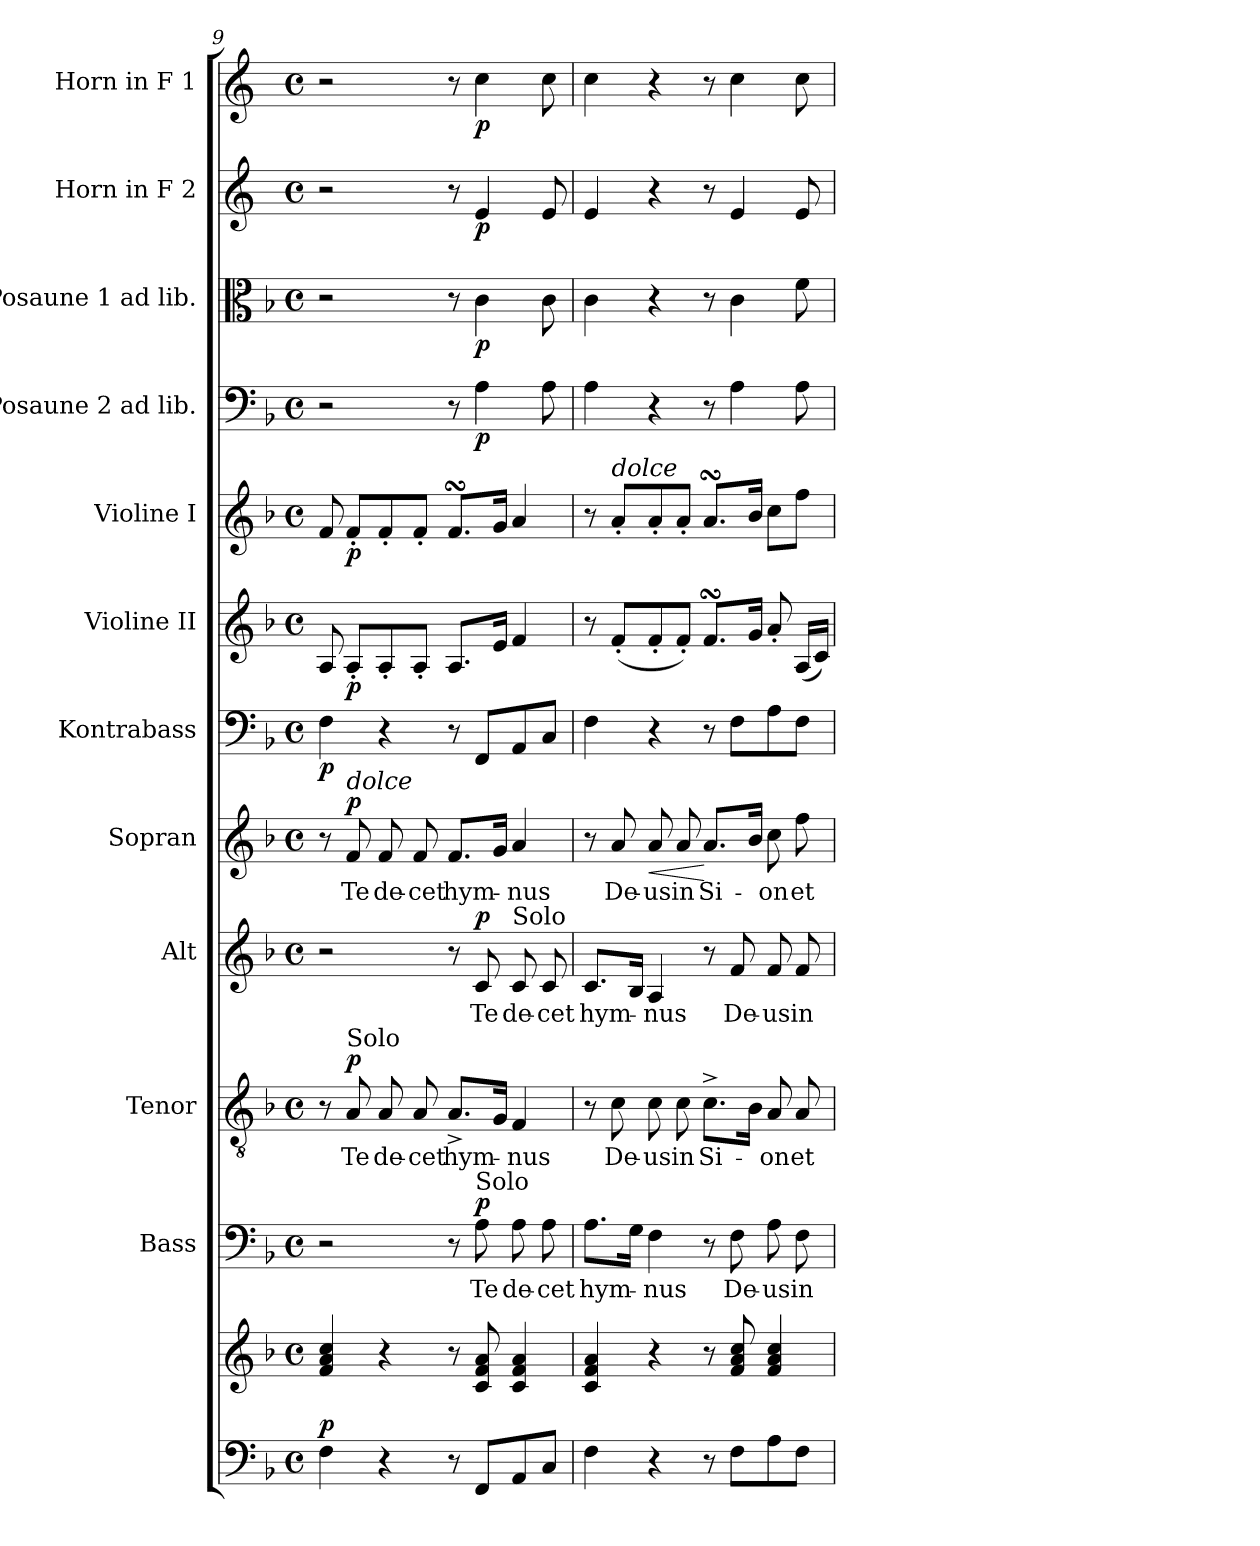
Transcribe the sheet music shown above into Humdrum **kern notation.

**kern	**kern	**dynam	**kern	**text	**dynam	**kern	**text	**dynam	**kern	**text	**dynam	**kern	**text	**dynam	**kern	**dynam	**kern	**dynam	**kern	**dynam	**kern	**dynam	**kern	**dynam	**kern	**dynam	**kern	**dynam
*part12	*part12	*part12	*part11	*part11	*part11	*part10	*part10	*part10	*part9	*part9	*part9	*part8	*part8	*part8	*part7	*part7	*part6	*part6	*part5	*part5	*part4	*part4	*part3	*part3	*part2	*part2	*part1	*part1
*staff13	*staff12	*staff12/13	*staff11	*staff11	*staff11	*staff10	*staff10	*staff10	*staff9	*staff9	*staff9	*staff8	*staff8	*staff8	*staff7	*staff7	*staff6	*staff6	*staff5	*staff5	*staff4	*staff4	*staff3	*staff3	*staff2	*staff2	*staff1	*staff1
*	*	*	*I"Bass	*	*	*I"Tenor	*	*	*I"Alt	*	*	*I"Sopran	*	*	*I"Kontrabass	*	*I"Violine II	*	*I"Violine I	*	*I"Posaune 2 ad lib.	*	*I"Posaune 1 ad lib.	*	*I"Horn in F 2	*	*I"Horn in F 1	*
*	*	*	*I'B.	*	*	*I'T.	*	*	*I'A.	*	*	*I'S.	*	*	*I'Kb.	*	*I'Vl. II	*	*I'Vl. I	*	*I'Pos. 2	*	*I'Pos. 1	*	*I'Hrn. F 2	*	*I'Hrn. F 1	*
*clefF4	*clefG2	*	*clefF4	*	*	*clefGv2	*	*	*clefG2	*	*	*clefG2	*	*	*clefF4	*	*clefG2	*	*clefG2	*	*clefF4	*	*clefC3	*	*clefG2	*	*clefG2	*
*	*	*	*	*	*	*	*	*	*	*	*	*	*	*	*ITrd7c12	*	*	*	*	*	*	*	*	*	*ITrd4c7	*	*ITrd4c7	*
*k[b-]	*k[b-]	*	*k[b-]	*	*	*k[b-]	*	*	*k[b-]	*	*	*k[b-]	*	*	*k[b-]	*	*k[b-]	*	*k[b-]	*	*k[b-]	*	*k[b-]	*	*k[b-]	*	*k[b-]	*
*F:	*F:	*	*F:	*	*	*F:	*	*	*F:	*	*	*F:	*	*	*F:	*	*F:	*	*F:	*	*F:	*	*F:	*	*F:	*	*F:	*
*M4/4	*M4/4	*	*M4/4	*	*	*M4/4	*	*	*M4/4	*	*	*M4/4	*	*	*M4/4	*	*M4/4	*	*M4/4	*	*M4/4	*	*M4/4	*	*M4/4	*	*M4/4	*
*met(c)	*met(c)	*	*met(c)	*	*	*met(c)	*	*	*met(c)	*	*	*met(c)	*	*	*met(c)	*	*met(c)	*	*met(c)	*	*met(c)	*	*met(c)	*	*met(c)	*	*met(c)	*
=9	=9	=9	=9	=9	=9	=9	=9	=9	=9	=9	=9	=9	=9	=9	=9	=9	=9	=9	=9	=9	=9	=9	=9	=9	=9	=9	=9	=9
!	!	!LO:DY:a=2	!	!	!	!	!	!	!	!	!	!	!	!	!	!LO:DY:b	!	!	!	!	!	!	!	!	!	!	!	!
4F\	4f/ 4a/ 4cc/	p	2r	.	.	8r	.	.	2r	.	.	8r	.	.	4FF\	p	8A/	.	8f/	.	2r	.	2r	.	2r	.	2r	.
!	!	!	!	!	!	!	!	!	!	!	!	!LO:TX:a:i:t=dolce	!	!	!	!	!	!	!	!	!	!	!	!	!	!	!	!
!	!	!	!	!	!	!LO:TX:a:t=Solo	!	!	!	!	!	!	!	!	!	!	!	!	!	!	!	!	!	!	!	!	!	!
!	!	!	!	!	!	!	!LO:LY:b	!LO:DY:a	!	!	!	!	!LO:LY:b	!LO:DY:a	!	!	!	!LO:DY:b	!	!LO:DY:b	!	!	!	!	!	!	!	!
.	.	.	.	.	.	8A/	Te	p	.	.	.	8f/	Te	p	.	.	8A'</L	p	8f'</L	p	.	.	.	.	.	.	.	.
!	!	!	!	!	!	!	!LO:LY:b	!	!	!	!	!	!LO:LY:b	!	!	!	!	!	!	!	!	!	!	!	!	!	!	!
4r	4r	.	.	.	.	8A/	de-	.	.	.	.	8f/	de-	.	4r	.	8A'</	.	8f'</	.	.	.	.	.	.	.	.	.
!	!	!	!	!	!	!	!LO:LY:b	!	!	!	!	!	!LO:LY:b	!	!	!	!	!	!	!	!	!	!	!	!	!	!	!
.	.	.	.	.	.	8A/	-cet	.	.	.	.	8f/	-cet	.	.	.	8A'</J	.	8f'</J	.	.	.	.	.	.	.	.	.
!	!	!	!	!	!	!	!LO:LY:b	!	!	!	!	!	!LO:LY:b	!	!	!	!	!	!	!	!	!	!	!	!	!	!	!
8r	8r	.	8r	.	.	8.A^>/L	hym-	.	8r	.	.	8.f/L	hym-	.	8r	.	8.A/L	.	8.fsSSs/L	.	8r	.	8r	.	8r	.	8r	.
!	!	!	!LO:TX:a:t=Solo	!	!	!	!	!	!	!	!	!	!	!	!	!	!	!	!	!	!	!	!	!	!	!	!	!
!	!	!	!	!LO:LY:b	!LO:DY:a	!	!	!	!	!LO:LY:b	!LO:DY:a	!	!	!	!	!	!	!	!	!	!	!LO:DY:b	!	!LO:DY:b	!	!LO:DY:b	!	!LO:DY:b
8FF/L	8c/ 8f/ 8a/	.	8A\	Te	p	.	.	.	8c/	Te	p	.	.	.	8FFF/L	.	.	.	.	.	4A\	p	4c\	p	4A/	p	4f\	p
.	.	.	.	.	.	16G/Jk	.	.	.	.	.	16g/Jk	.	.	.	.	16e/Jk	.	16g/Jk	.	.	.	.	.	.	.	.	.
!	!	!	!	!	!	!	!	!	!LO:TX:a:t=Solo	!	!	!	!	!	!	!	!	!	!	!	!	!	!	!	!	!	!	!
!	!	!	!	!LO:LY:b	!	!	!LO:LY:b	!	!	!LO:LY:b	!	!	!LO:LY:b	!	!	!	!	!	!	!	!	!	!	!	!	!	!	!
8AA/	4c/ 4f/ 4a/	.	8A\	de-	.	4F/	-nus	.	8c/	de-	.	4a/	-nus	.	8AAA/	.	4f/	.	4a/	.	.	.	.	.	.	.	.	.
!	!	!	!	!LO:LY:b	!	!	!	!	!	!LO:LY:b	!	!	!	!	!	!	!	!	!	!	!	!	!	!	!	!	!	!
8C/J	.	.	8A\	-cet	.	.	.	.	8c/	-cet	.	.	.	.	8CC/J	.	.	.	.	.	8A\	.	8c\	.	8A/	.	8f\	.
=10	=10	=10	=10	=10	=10	=10	=10	=10	=10	=10	=10	=10	=10	=10	=10	=10	=10	=10	=10	=10	=10	=10	=10	=10	=10	=10	=10	=10
!	!	!	!	!LO:LY:b	!	!	!	!	!	!LO:LY:b	!	!	!	!	!	!	!	!	!	!	!	!	!	!	!	!	!	!
4F\	4c/ 4f/ 4a/	.	8.A\L	hym-	.	8r	.	.	8.c/L	hym-	.	8r	.	.	4FF\	.	8r	.	8r	.	4A\	.	4c\	.	4A/	.	4f\	.
!	!	!	!	!	!	!	!	!	!	!	!	!	!	!	!	!	!	!	!LO:TX:a:i:t=dolce	!	!	!	!	!	!	!	!	!
!	!	!	!	!	!	!	!LO:LY:b	!	!	!	!	!	!LO:LY:b	!	!	!	!	!	!	!	!	!	!	!	!	!	!	!
.	.	.	.	.	.	8c\	De-	.	.	.	.	8a/	De-	.	.	.	(<8f'</L	.	8a'</L	.	.	.	.	.	.	.	.	.
.	.	.	16G\Jk	.	.	.	.	.	16B-/Jk	.	.	.	.	.	.	.	.	.	.	.	.	.	.	.	.	.	.	.
!	!	!	!	!LO:LY:b	!	!	!LO:LY:b	!	!	!LO:LY:b	!	!	!LO:LY:b	!LO:HP:b	!	!	!	!	!	!	!	!	!	!	!	!	!	!
4r	4r	.	4F\	-nus	.	8c\	-us	.	4A/	-nus	.	8a/	-us	<	4r	.	8f'</	.	8a'</	.	4r	.	4r	.	4r	.	4r	.
!	!	!	!	!	!	!	!LO:LY:b	!	!	!	!	!	!LO:LY:b	!	!	!	!	!	!	!	!	!	!	!	!	!	!	!
.	.	.	.	.	.	8c\	in	.	.	.	.	8a/	in	.	.	.	8f'</J)	.	8a'</J	.	.	.	.	.	.	.	.	.
!	!	!	!	!	!	!	!LO:LY:b	!	!	!	!	!	!LO:LY:b	!	!	!	!	!	!	!	!	!	!	!	!	!	!	!
8r	8r	.	8r	.	.	8.c^>\L	Si-	.	8r	.	.	8.a/L	Si-	[	8r	.	8.fsSSs/L	.	8.asSsS/L	.	8r	.	8r	.	8r	.	8r	.
!	!	!	!	!LO:LY:b	!	!	!	!	!	!LO:LY:b	!	!	!	!	!	!	!	!	!	!	!	!	!	!	!	!	!	!
8F\L	8f/ 8a/ 8cc/	.	8F\	De-	.	.	.	.	8f/	De-	.	.	.	.	8FF\L	.	.	.	.	.	4A\	.	4c\	.	4A/	.	4f\	.
.	.	.	.	.	.	16B-\Jk	.	.	.	.	.	16b-/Jk	.	.	.	.	16g/Jk	.	16b-/Jk	.	.	.	.	.	.	.	.	.
!	!	!	!	!LO:LY:b	!	!	!LO:LY:b	!	!	!LO:LY:b	!	!	!LO:LY:b	!	!	!	!	!	!	!	!	!	!	!	!	!	!	!
8A\	4f/ 4a/ 4cc/	.	8A\	-us	.	8A/	-on	.	8f/	-us	.	8cc\	-on	.	8AA\	.	8a'</	.	8cc\L	.	.	.	.	.	.	.	.	.
!	!	!	!	!LO:LY:b	!	!	!LO:LY:b	!	!	!LO:LY:b	!	!	!LO:LY:b	!LO:DY:a	!	!	!	!	!	!	!	!	!	!	!	!	!	!
8F\J	.	.	8F\	in	.	8A/	et	.	8f/	in	.	8ff\	et	pf	8FF\J	.	(<16A/LL	.	8ff\J	.	8A\	.	8f\	.	8A/	.	8f\	.
.	.	.	.	.	.	.	.	.	.	.	.	.	.	.	.	.	16c/JJ)	.	.	.	.	.	.	.	.	.	.	.
=	=	=	=	=	=	=	=	=	=	=	=	=	=	=	=	=	=	=	=	=	=	=	=	=	=	=	=	=
*-	*-	*-	*-	*-	*-	*-	*-	*-	*-	*-	*-	*-	*-	*-	*-	*-	*-	*-	*-	*-	*-	*-	*-	*-	*-	*-	*-	*-
